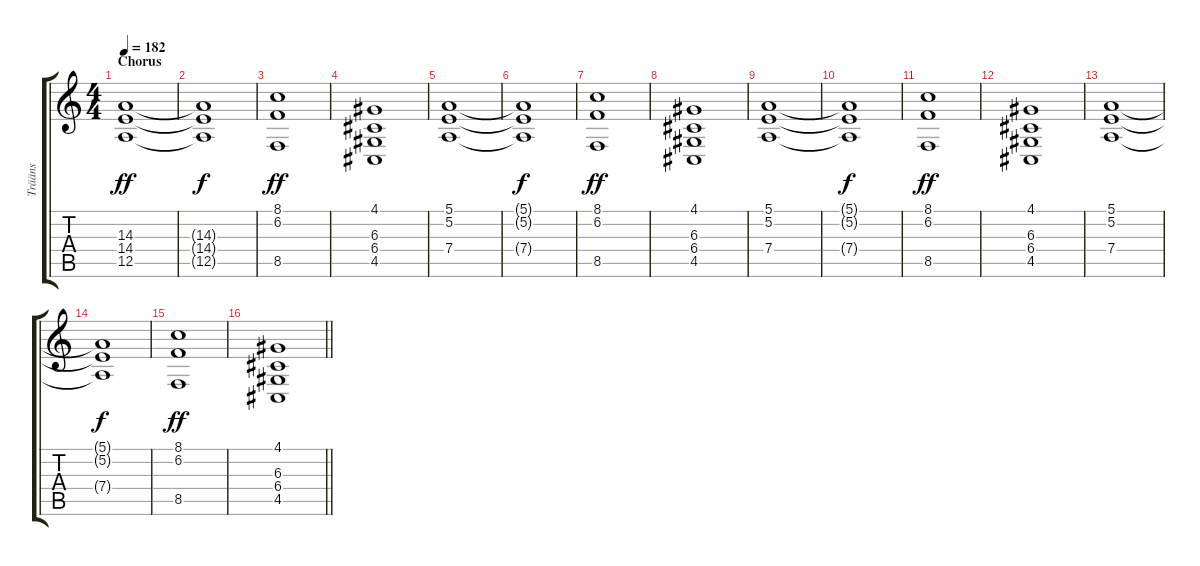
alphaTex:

\track ("Trääns" "Trääns") {instrument lead2sawtooth}
\staff {score tabs}
\tuning (E4 B3 G3 D3 A2 E2) {hide}
\ts (4 4)
\section ("" "Chorus")
\tempo 182
\clef g2
\ks c
(14.3 14.4 12.5).1{dy ff} |
(14.3{t} 14.4{t} 12.5{t}).1{dy f} |
(8.1 6.2 8.5).1{dy ff} |
(4.1 6.3 6.4 4.5).1 |
(5.1 5.2 7.4).1 |
(5.1{t} 5.2{t} 7.4{t}).1{dy f} |
(8.1 6.2 8.5).1{dy ff} |
(4.1 6.3 6.4 4.5).1 |
(5.1 5.2 7.4).1 |
(5.1{t} 5.2{t} 7.4{t}).1{dy f} |
(8.1 6.2 8.5).1{dy ff} |
(4.1 6.3 6.4 4.5).1 |
(5.1 5.2 7.4).1 |
(5.1{t} 5.2{t} 7.4{t}).1{dy f} |
(8.1 6.2 8.5).1{dy ff} |
\barLineRight lightlight
(4.1 6.3 6.4 4.5).1
